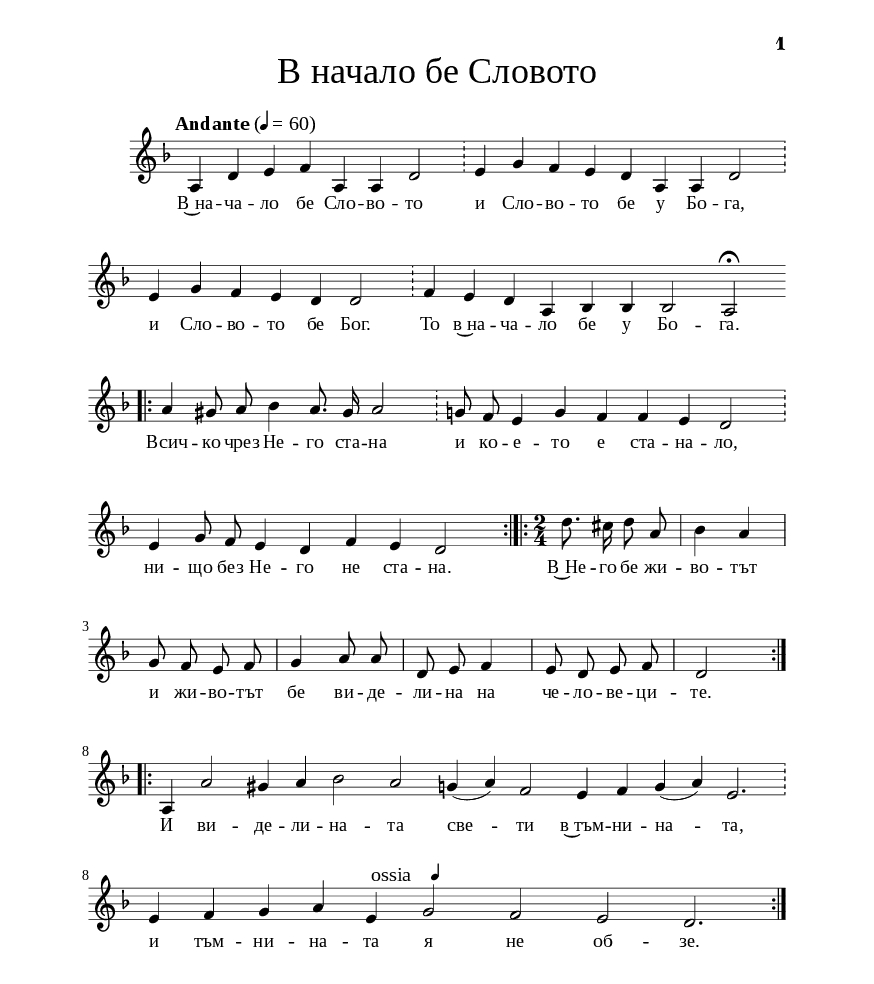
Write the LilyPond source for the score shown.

\version "2.24.4"

% include paper part and global functions
\include "include/globals.ily"

\bookpart {
  \label #'ref094
  \tocItem \markup "В начало бе Словото"
  \include "include/bookpart-paper.ily"
  \score {
    \include "include/score-layout.ily"


    \new Voice \absolute  {
      \clef treble
      \key d \minor
      \tempoFunc "Andante" 4 "60"
      \omit Score.TimeSignature
      \cadenzaOn % allows custom bar lines
      \autoBeamOff

      a4 d'4 e' f' a4 a d'2 \bar "!" e'4  g'4 f' e' d'

      a4 a d'2 \bar "!"  \break e'4 g'4 f' e' d' d'2 \bar "!"  f'4 e' d' a bes bes  bes2 a \fermata \bar ".|:" \break

      a'4  gis'8 a' bes'4 a'8. gis'16 a'2 \bar "!"  g'8 f'

      e'4 g' f' f' e' d'2 \bar "!"  e'4 g'8 f' e'4 d' f'4 e' d'2 \bar ":|.|:"

      \cadenzaOff
      \undo \omit Score.TimeSignature

      \time 2/4 d''8. cis''16 d''8 a' bes'4 a' \break g'8 f' e' f' g'4 a'8 a'

      d'8 e' f'4 e'8 d' e' f' d'2 \bar ":|.|:"  \break
      \cadenzaOn
      \undo \omit Score.TimeSignature

      a4 a'2 gis'4 a' bes'2 a'  g'4 ( a' ) f'2 e'4 f'  g'4 ( a' ) e'2. \bar "!" \break

      e'4  f'4 g'   a'   \tempo \markup {
        % make tempo note smaller
        \concat {
          \normal-text { " ossia    "  }
          \fontsize #-4 \general-align #Y #DOWN \note {4} #0.8
          \normal-text { "             "  }

        }
      }
      e' g'2  f'2 e' d'2. \bar ":|."
    }

    \addlyrics {
      В~на -- ча --
      ло бе Сло -- во -- то и Сло -- во -- то бе у
      Бо -- га, и Сло -- во -- то бе Бог. То в~на --
      ча -- ло бе у Бо -- га. Всич -- ко чрез Не --
      го ста -- на и ко -- е -- то е ста -- на --
      ло, ни -- що без Не -- го не ста -- на. В~Не --
      го бе жи -- во -- тът и жи -- во -- тът бе ви
      -- де -- ли -- на на че -- ло -- ве -- ци -- те.
      И ви -- де -- ли -- на -- та све -- ти в~тъм
      -- ни -- на -- та, и тъм -- ни -- на -- та я не
      об -- зе. И зе.

    }

    \header {
      title = \titleFunc #'ref_desc_6 "В начало бе Словото" "V načalo be Slovoto"
    }

    \midi{}

  } % score

} % bookpart
